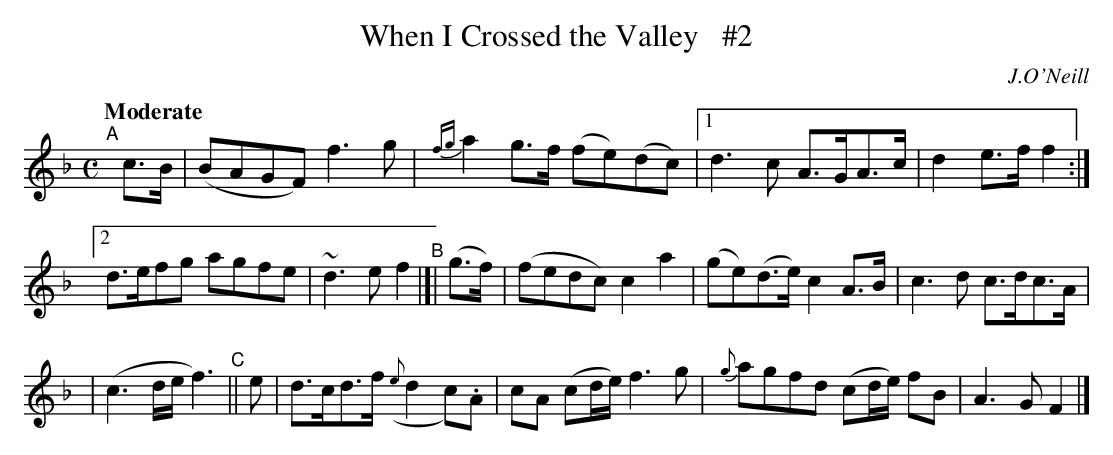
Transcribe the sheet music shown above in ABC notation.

X:1
T: When I Crossed the Valley   #2
O: J.O'Neill
Q: "Moderate"
M: C
L: 1/8
K: F
"^A"[|] c>B | (BAGF) f3g | {fg}a2g>f (fe)(dc) |[1 d3c A>GA>c | d2e>f f2 :|
[2 d>efg agfe | ~d3e f2 "^B"|]| (g>f) | (fedc) c2a2 | (ge)(d>e) c2A>B | c3d c>dc>A |
| (c3d/e/ f3) "^C"|| e | d>cd>f ({e}d2c).A | cA (cd/e/) f3g | {g}agfd (cd/e/) fB | A3G F2 |]
